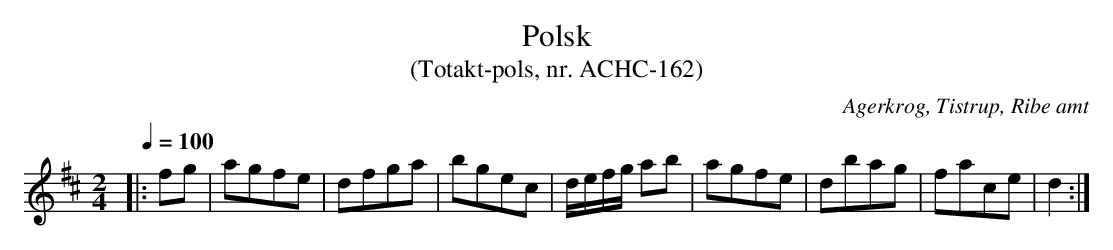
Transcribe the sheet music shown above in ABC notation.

X:1
T:Polsk
T:(Totakt-pols, nr. ACHC-162)
O:Agerkrog, Tistrup, Ribe amt
M:2/4
L:1/8
Q:1/4=100
K:D
|: fg | agfe | dfga | bgec | d/e/f/g/ ab | agfe | dbag | face | d2  :|
